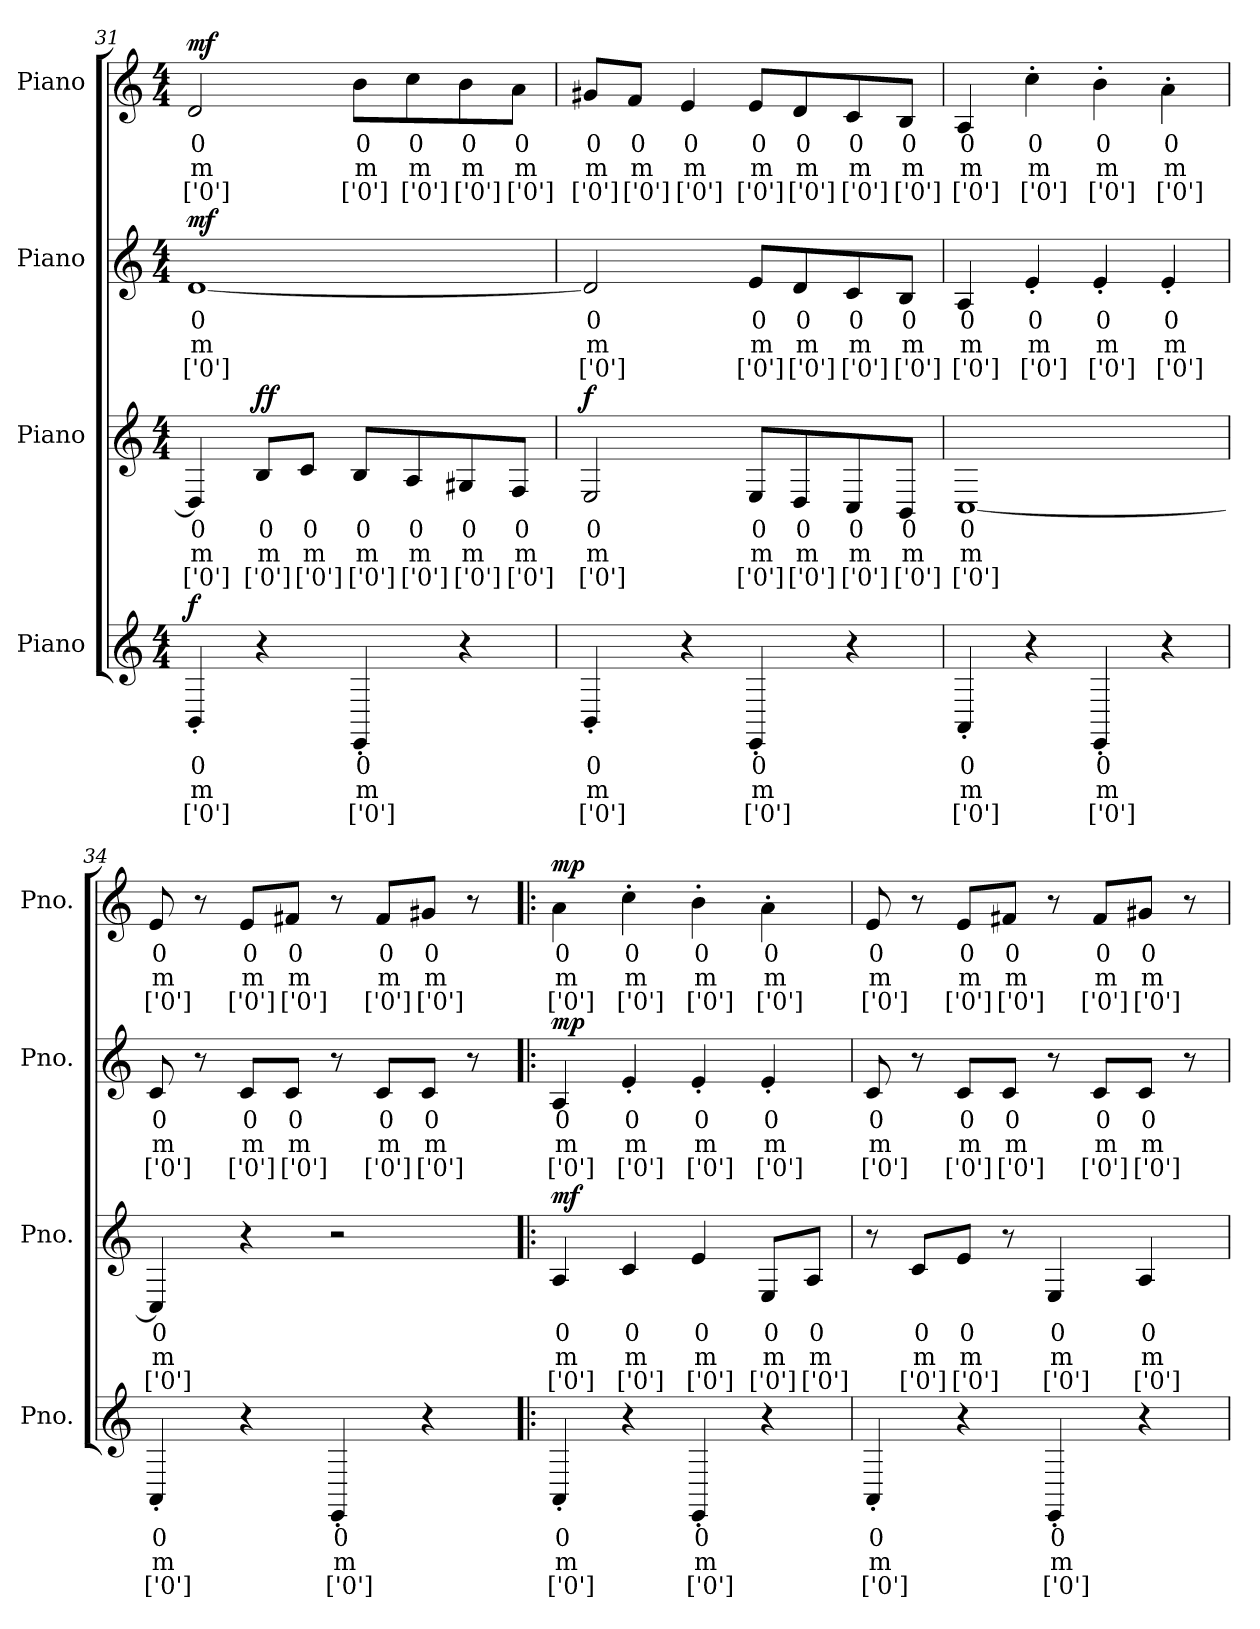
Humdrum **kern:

**kern	**text	**text	**text	**dynam	**kern	**text	**text	**text	**dynam	**kern	**text	**text	**text	**dynam	**kern	**text	**text	**text	**dynam
*part4	*part4	*part4	*part4	*part4	*part3	*part3	*part3	*part3	*part3	*part2	*part2	*part2	*part2	*part2	*part1	*part1	*part1	*part1	*part1
*staff4	*staff4	*staff4	*staff4	*staff4	*staff3	*staff3	*staff3	*staff3	*staff3	*staff2	*staff2	*staff2	*staff2	*staff2	*staff1	*staff1	*staff1	*staff1	*staff1
*I"Piano	*	*	*	*	*I"Piano	*	*	*	*	*I"Piano	*	*	*	*	*I"Piano	*	*	*	*
*I'Pno.	*	*	*	*	*I'Pno.	*	*	*	*	*I'Pno.	*	*	*	*	*I'Pno.	*	*	*	*
*clefG2	*	*	*	*	*clefG2	*	*	*	*	*clefG2	*	*	*	*	*clefG2	*	*	*	*
*k[]	*	*	*	*	*k[]	*	*	*	*	*k[]	*	*	*	*	*k[]	*	*	*	*
*M4/4	*	*	*	*	*M4/4	*	*	*	*	*M4/4	*	*	*	*	*M4/4	*	*	*	*
=31	=31	=31	=31	=31	=31	=31	=31	=31	=31	=31	=31	=31	=31	=31	=31	=31	=31	=31	=31
!	!	!	!	!LO:DY:b	!	!	!	!	!	!	!	!	!	!LO:DY:b	!	!	!	!	!LO:DY:b
4BB'i/	0	m	['0']	f	4Dj/]	0	m	['0']	.	[1dZ	0	m	['0']	mf	2dV/	0	m	['0']	mf
!	!	!	!	!	!	!	!	!	!LO:DY:b	!	!	!	!	!	!	!	!	!	!
4r	.	.	.	.	8Bj/L	0	m	['0']	ff	.	.	.	.	.	.	.	.	.	.
.	.	.	.	.	8cj/J	0	m	['0']	.	.	.	.	.	.	.	.	.	.	.
4EE'i/	0	m	['0']	.	8Bj/L	0	m	['0']	.	.	.	.	.	.	8bV\L	0	m	['0']	.
.	.	.	.	.	8Aj/	0	m	['0']	.	.	.	.	.	.	8ccV\	0	m	['0']	.
4r	.	.	.	.	8G#Xj/	0	m	['0']	.	.	.	.	.	.	8bV\	0	m	['0']	.
.	.	.	.	.	8Fj/J	0	m	['0']	.	.	.	.	.	.	8aV\J	0	m	['0']	.
=32	=32	=32	=32	=32	=32	=32	=32	=32	=32	=32	=32	=32	=32	=32	=32	=32	=32	=32	=32
!	!	!	!	!	!	!	!	!	!LO:DY:b	!	!	!	!	!	!	!	!	!	!
4BB'i/	0	m	['0']	.	2Ej/	0	m	['0']	f	2dZ/]	0	m	['0']	.	8g#XV/L	0	m	['0']	.
.	.	.	.	.	.	.	.	.	.	.	.	.	.	.	8fV/J	0	m	['0']	.
4r	.	.	.	.	.	.	.	.	.	.	.	.	.	.	4eV/	0	m	['0']	.
4EE'i/	0	m	['0']	.	8Ej/L	0	m	['0']	.	8eZ/L	0	m	['0']	.	8eV/L	0	m	['0']	.
.	.	.	.	.	8Dj/	0	m	['0']	.	8dZ/	0	m	['0']	.	8dV/	0	m	['0']	.
4r	.	.	.	.	8Cj/	0	m	['0']	.	8cZ/	0	m	['0']	.	8cV/	0	m	['0']	.
.	.	.	.	.	8BBj/J	0	m	['0']	.	8BZ/J	0	m	['0']	.	8BV/J	0	m	['0']	.
=33	=33	=33	=33	=33	=33	=33	=33	=33	=33	=33	=33	=33	=33	=33	=33	=33	=33	=33	=33
4AA'i/	0	m	['0']	.	[1Cj	0	m	['0']	.	4AZ/	0	m	['0']	.	4AV/	0	m	['0']	.
4r	.	.	.	.	.	.	.	.	.	4e'Z/	0	m	['0']	.	4cc'V\	0	m	['0']	.
4EE'i/	0	m	['0']	.	.	.	.	.	.	4e'Z/	0	m	['0']	.	4b'V\	0	m	['0']	.
4r	.	.	.	.	.	.	.	.	.	4e'Z/	0	m	['0']	.	4a'V\	0	m	['0']	.
=34	=34	=34	=34	=34	=34	=34	=34	=34	=34	=34	=34	=34	=34	=34	=34	=34	=34	=34	=34
4AA'i/	0	m	['0']	.	4Cj/]	0	m	['0']	.	8cZ/	0	m	['0']	.	8eV/	0	m	['0']	.
.	.	.	.	.	.	.	.	.	.	8r	.	.	.	.	8r	.	.	.	.
4r	.	.	.	.	4r	.	.	.	.	8cZ/L	0	m	['0']	.	8eV/L	0	m	['0']	.
.	.	.	.	.	.	.	.	.	.	8cZ/J	0	m	['0']	.	8f#XV/J	0	m	['0']	.
4EE'i/	0	m	['0']	.	2r	.	.	.	.	8r	.	.	.	.	8r	.	.	.	.
.	.	.	.	.	.	.	.	.	.	8cZ/L	0	m	['0']	.	8f#V/L	0	m	['0']	.
4r	.	.	.	.	.	.	.	.	.	8cZ/J	0	m	['0']	.	8g#XV/J	0	m	['0']	.
.	.	.	.	.	.	.	.	.	.	8r	.	.	.	.	8r	.	.	.	.
!!LO:LB:g=z
=35!|:	=35!|:	=35!|:	=35!|:	=35!|:	=35!|:	=35!|:	=35!|:	=35!|:	=35!|:	=35!|:	=35!|:	=35!|:	=35!|:	=35!|:	=35!|:	=35!|:	=35!|:	=35!|:	=35!|:
!	!	!	!	!	!	!	!	!	!LO:DY:b	!	!	!	!	!LO:DY:b	!	!	!	!	!LO:DY:b
4AA'i/	0	m	['0']	.	4Aj/	0	m	['0']	mf	4AZ/	0	m	['0']	mp	4aV\	0	m	['0']	mp
4r	.	.	.	.	4cj/	0	m	['0']	.	4e'Z/	0	m	['0']	.	4cc'V\	0	m	['0']	.
4EE'i/	0	m	['0']	.	4ej/	0	m	['0']	.	4e'Z/	0	m	['0']	.	4b'V\	0	m	['0']	.
4r	.	.	.	.	8Ej/L	0	m	['0']	.	4e'Z/	0	m	['0']	.	4a'V\	0	m	['0']	.
.	.	.	.	.	8Aj/J	0	m	['0']	.	.	.	.	.	.	.	.	.	.	.
=36	=36	=36	=36	=36	=36	=36	=36	=36	=36	=36	=36	=36	=36	=36	=36	=36	=36	=36	=36
4AA'i/	0	m	['0']	.	8r	.	.	.	.	8cZ/	0	m	['0']	.	8eV/	0	m	['0']	.
.	.	.	.	.	8cj/L	0	m	['0']	.	8r	.	.	.	.	8r	.	.	.	.
4r	.	.	.	.	8ej/J	0	m	['0']	.	8cZ/L	0	m	['0']	.	8eV/L	0	m	['0']	.
.	.	.	.	.	8r	.	.	.	.	8cZ/J	0	m	['0']	.	8f#XV/J	0	m	['0']	.
4EE'i/	0	m	['0']	.	4Ej/	0	m	['0']	.	8r	.	.	.	.	8r	.	.	.	.
.	.	.	.	.	.	.	.	.	.	8cZ/L	0	m	['0']	.	8f#V/L	0	m	['0']	.
4r	.	.	.	.	4Aj/	0	m	['0']	.	8cZ/J	0	m	['0']	.	8g#XV/J	0	m	['0']	.
.	.	.	.	.	.	.	.	.	.	8r	.	.	.	.	8r	.	.	.	.
=	=	=	=	=	=	=	=	=	=	=	=	=	=	=	=	=	=	=	=
*-	*-	*-	*-	*-	*-	*-	*-	*-	*-	*-	*-	*-	*-	*-	*-	*-	*-	*-	*-
